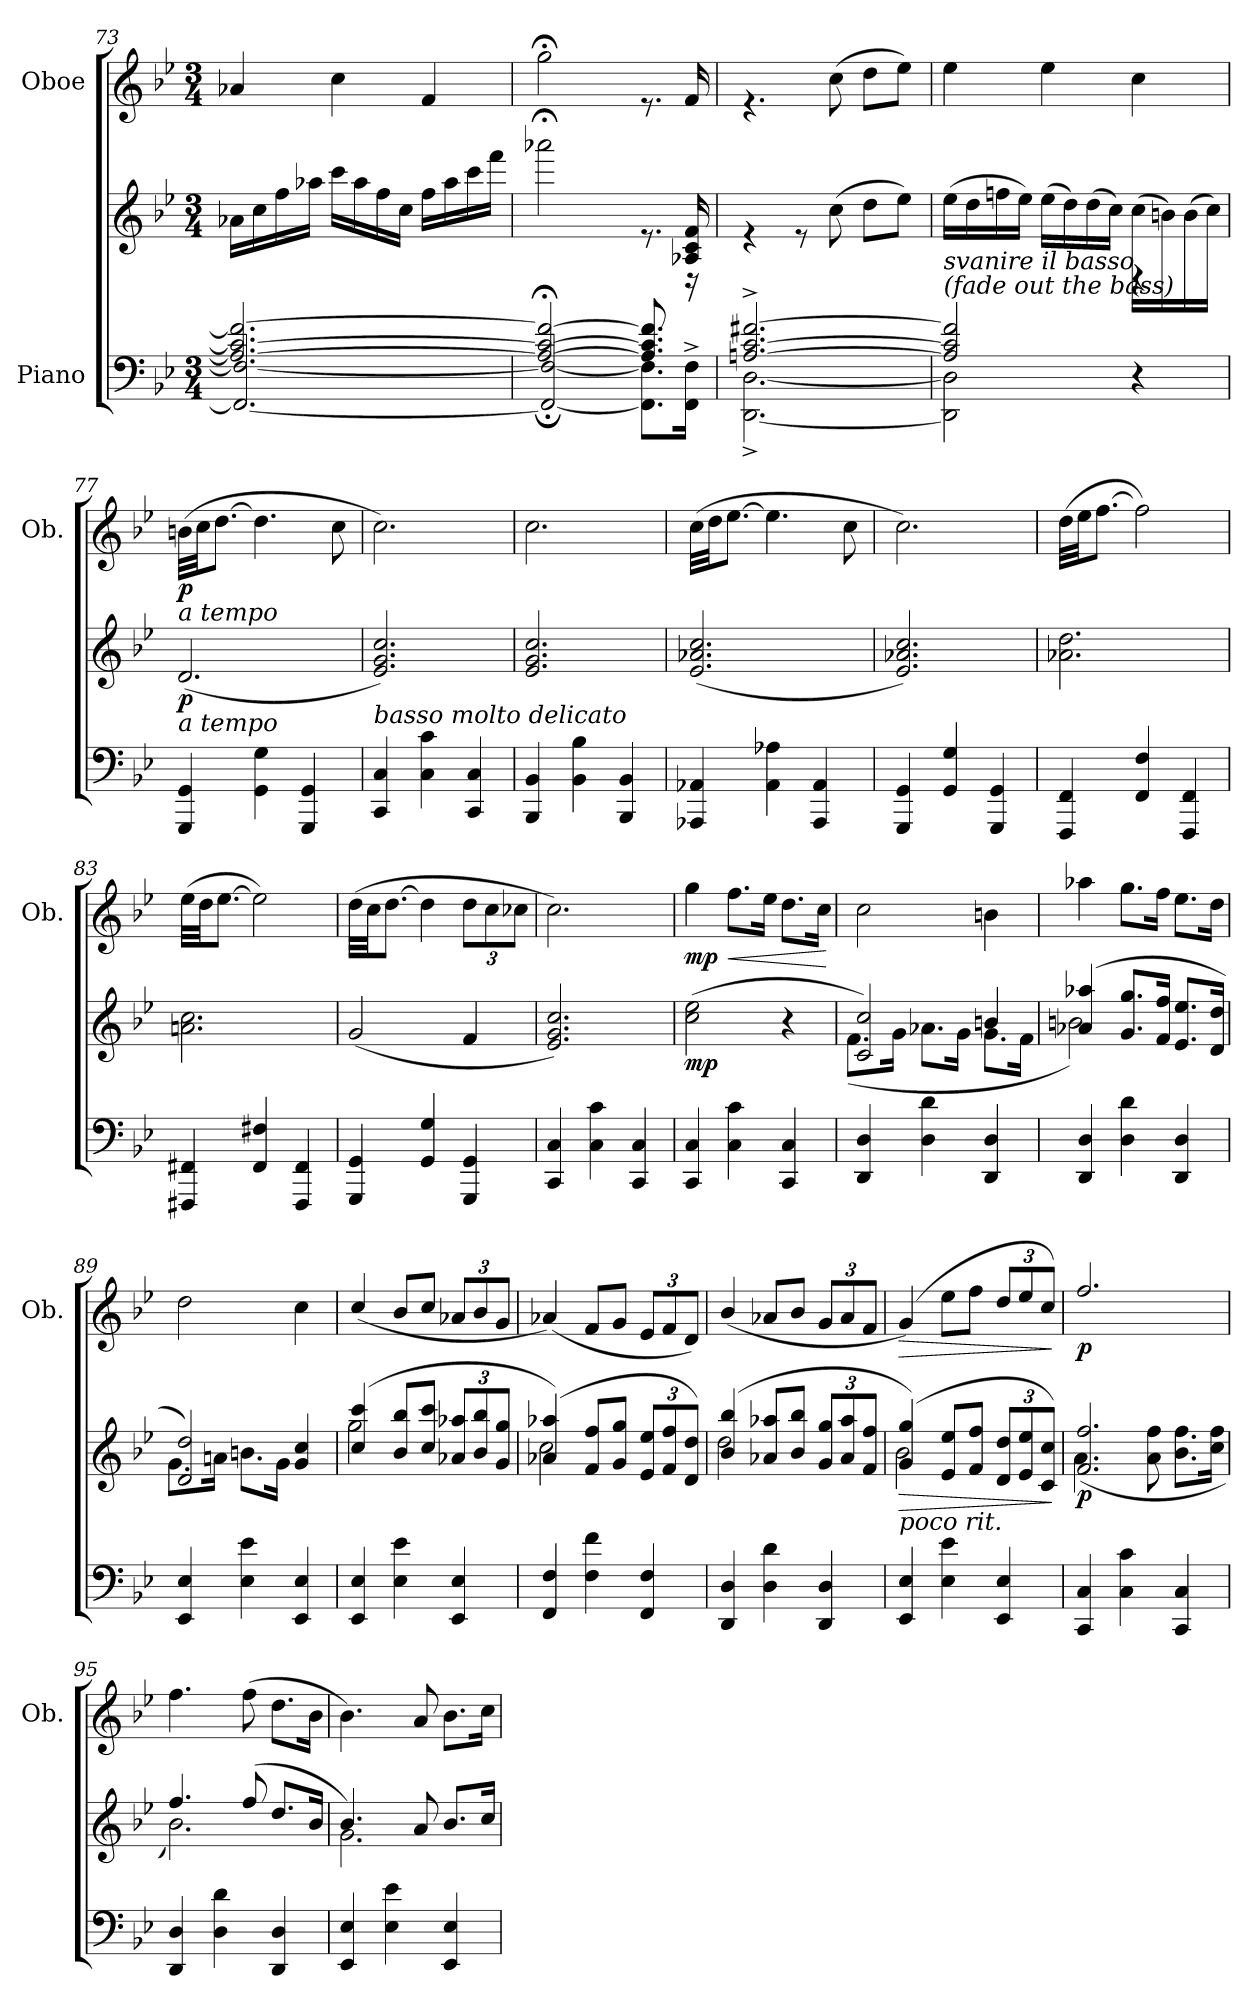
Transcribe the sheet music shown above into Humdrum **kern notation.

**kern	**kern	**dynam	**kern	**dynam
*part2	*part2	*part2	*part1	*part1
*staff3	*staff2	*staff2/3	*staff1	*staff1
*I"Piano	*	*	*I"Oboe	*
*	*	*	*I'Ob.	*
!!LO:LB:g=z
*clefF4	*clefG2	*	*clefG2	*
*k[b-e-]	*k[b-e-]	*	*k[b-e-]	*
*M3/4	*M3/4	*	*M3/4	*
=73	=73	=73	=73	=73
*^	*	*	*	*
2.A-/_ 2.c/_ 2.f/_	2.FF/_ 2.F/_	16a-X\LL	.	4a-X/	.
.	.	16cc\	.	.	.
.	.	16ff\	.	.	.
.	.	16aa-X\JJ	.	.	.
.	.	16ccc\LL	.	4cc\	.
.	.	16aa-\	.	.	.
.	.	16ff\	.	.	.
.	.	16cc\JJ	.	.	.
.	.	16ff\LL	.	4f/	.
.	.	16aa-\	.	.	.
.	.	16ccc\	.	.	.
.	.	16fff\JJ	.	.	.
=74	=74	=74	=74	=74	=74
*	*	*^	*	*	*
2A-/_;< 2c/_;< 2f/_;<	2FF/_; 2F/_;	2aaa-X;<\	8.ryy	.	2gg;<\	.
*	*	*v	*v	*	*	*
8.A-/] 8.c/] 8.f/]	8.FF\] 8.F\]L	8.re	.	8.re	.
*	*	*^	*	*	*
16ryy	16FF\^ 16F\^Jk	16A-X/ 16c/ 16f/	16r	.	16f/	.
*	*	*v	*v	*	*	*
=75	=75	=75	=75	=75	=75
[2.An/^ [2.c/^ [2.f#X/^	[2.DD\^ [2.D\^	4re	.	4.re	.
.	.	8re	.	.	.
.	.	(>8cc\	.	(>8cc\	.
.	.	8dd\L	.	8dd\L	.
.	.	8ee-\J)	.	8ee-\J)	.
=76	=76	=76	=76	=76	=76
*	*	*^	*	*	*
!	!	!LO:TX:b:i:t=svanire il basso	!	!	!	!
!	!	!LO:TX:b:i:t=(fade out the bass)	!	!	!	!
2A/] 2c/] 2f#/]	2DD\] 2D\]	(>16ee-\LL	2ryy	.	4ee-\	.
.	.	16dd\	.	.	.	.
.	.	16ffn\	.	.	.	.
.	.	16ee-\JJ)	.	.	.	.
.	.	(>16ee-\LL	.	.	4ee-\	.
.	.	16dd\)	.	.	.	.
.	.	(>16dd\	.	.	.	.
.	.	16cc\JJ)	.	.	.	.
4ryy	4r	(>16cc\LL	4rD	.	4cc\	.
.	.	16bn\)	.	.	.	.
.	.	(>16b\	.	.	.	.
.	.	16cc\JJ)	.	.	.	.
*v	*v	*	*	*	*	*
*	*v	*v	*	*	*
!!LO:PB:g=z
=77	=77	=77	=77	=77
!	!	!	!LO:TX:b:i:t=a tempo	!
!	!LO:TX:b:i:t=a tempo	!	!	!
!	!	!LO:DY:b	!	!LO:DY:b
4GGG/ 4GG/	(2.d/	p	(32bn\LLL	p
.	.	.	32cc\JJ	.
.	.	.	[8.dd\J	.
4GG\ 4G\	.	.	4.dd\]	.
4GGG/ 4GG/	.	.	.	.
.	.	.	8cc\	.
=78	=78	=78	=78	=78
!LO:TX:a:i:t=basso molto delicato	!	!	!	!
4CC/ 4C/	2.e-/ 2.g/ 2.cc/)	.	2.cc\)	.
4C\ 4c\	.	.	.	.
4CC/ 4C/	.	.	.	.
=79	=79	=79	=79	=79
4BBB-/ 4BB-/	2.e-/ 2.g/ 2.cc/	.	2.cc\	.
4BB-\ 4B-\	.	.	.	.
4BBB-/ 4BB-/	.	.	.	.
=80	=80	=80	=80	=80
4AAA-X/ 4AA-X/	(2.e-/ 2.a-X/ 2.cc/	.	(32cc\LLL	.
.	.	.	32dd\JJ	.
.	.	.	[8.ee-\J	.
4AA-\ 4A-X\	.	.	4.ee-\]	.
4AAA-/ 4AA-/	.	.	.	.
.	.	.	8cc\	.
=81	=81	=81	=81	=81
4GGG/ 4GG/	2.e-/ 2.a-X/ 2.cc/)	.	2.cc\)	.
4GG/ 4G/	.	.	.	.
4GGG/ 4GG/	.	.	.	.
=82	=82	=82	=82	=82
4FFF/ 4FF/	2.a-X\ 2.dd\	.	(32dd\LLL	.
.	.	.	32ee-\JJ	.
.	.	.	[8.ff\J	.
4FF/ 4F/	.	.	2ff\])	.
4FFF/ 4FF/	.	.	.	.
=83	=83	=83	=83	=83
4FFF#X/ 4FF#X/	2.an\ 2.cc\	.	(32ee-\LLL	.
.	.	.	32dd\JJ	.
.	.	.	[8.ee-\J	.
4FF#/ 4F#X/	.	.	2ee-\])	.
4FFF#/ 4FF#/	.	.	.	.
!!LO:LB:g=z
=84	=84	=84	=84	=84
4GGG/ 4GG/	(2g/	.	(32dd\LLL	.
.	.	.	32cc\JJ	.
.	.	.	[8.dd\J	.
4GG/ 4G/	.	.	4dd\]	.
*	*	*	*Xbrackettup	*
4GGG/ 4GG/	4f/	.	12dd\L	.
.	.	.	12cc\	.
.	.	.	12cc-X\J	.
=85	=85	=85	=85	=85
4CC/ 4C/	2.e-/ 2.g/ 2.cc/)	.	2.cc\)	.
4C\ 4c\	.	.	.	.
4CC/ 4C/	.	.	.	.
=86	=86	=86	=86	=86
!	!	!LO:DY:b	!	!LO:DY:b
4CC/ 4C/	(2cc\ 2ee-\	mp	4gg\	mp
!	!	!	!	!LO:HP:b
4C\ 4c\	.	.	8.ff\L	<
.	.	.	16ee-\Jk	.
4CC/ 4C/	4r	.	8.dd\L	.
.	.	.	16cc\Jk	.
.	.	.	.	[
=87	=87	=87	=87	=87
*	*^	*	*	*
4DD/ 4D/	2c/ 2cc/)	(8.f\L	.	2cc\	.
.	.	16g\Jk	.	.	.
4D\ 4d\	.	8.a-X\L	.	.	.
.	.	16g\Jk	.	.	.
4DD/ 4D/	4bn/	8.g\L	.	4bn\	.
.	.	16f\Jk	.	.	.
=88	=88	=88	=88	=88	=88
4DD/ 4D/	(4a-X/ 4aa-X/	2bn\)	.	4aa-X\	.
4D\ 4d\	8.g/ 8.gg/L	.	.	8.gg\L	.
.	16f/ 16ff/Jk	.	.	16ff\Jk	.
4DD/ 4D/	8.e-/ 8.ee-/L	4ryy	.	8.ee-\L	.
.	16d/ 16dd/Jk	.	.	16dd\Jk	.
!!LO:LB:g=z
=89	=89	=89	=89	=89	=89
4EE-/ 4E-/	2d/ 2dd/)	8.g\L	.	2dd\	.
.	.	16an\Jk	.	.	.
4E-\ 4e-\	.	8.bn\L	.	.	.
.	.	16g\Jk	.	.	.
4EE-/ 4E-/	4g/ 4cc/	4ryy	.	4cc\	.
=90	=90	=90	=90	=90	=90
4EE-/ 4E-/	(4cc/ 4ccc/	2gg\	.	(4cc/	.
4E-\ 4e-\	8b-/ 8bb-/L	.	.	8b-/L	.
.	8cc/ 8ccc/J	.	.	8cc/J	.
*	*Xbrackettup	*	*	*	*
4EE-/ 4E-/	12a-X/ 12aa-X/L	4ryy	.	12a-X/L	.
.	12b-/ 12bb-/	.	.	12b-/	.
.	12g/ 12gg/J	.	.	12g/J	.
=91	=91	=91	=91	=91	=91
4FF/ 4F/	(4a-X/ 4aa-X/)	2cc\	.	(4a-X/)	.
4F\ 4f\	8f/ 8ff/L	.	.	8f/L	.
.	8g/ 8gg/J	.	.	8g/J	.
4FF/ 4F/	12e-/ 12ee-/L	4ryy	.	12e-/L	.
.	12f/ 12ff/	.	.	12f/	.
.	12d/ 12dd/J)	.	.	12d/J)	.
=92	=92	=92	=92	=92	=92
4DD/ 4D/	(4b-/ 4bb-/	2dd\	.	(4b-/	.
4D\ 4d\	8a-X/ 8aa-X/L	.	.	8a-X/L	.
.	8b-/ 8bb-/J	.	.	8b-/J	.
4DD/ 4D/	12g/ 12gg/L	4ryy	.	12g/L	.
.	12a-/ 12aa-/	.	.	12a-/	.
.	12f/ 12ff/J	.	.	12f/J	.
=93	=93	=93	=93	=93	=93
!LO:TX:a:i:t=poco rit.	!	!	!	!	!
!	!	!	!LO:HP:b	!	!LO:HP:b
4EE-/ 4E-/	(4g/ 4gg/)	2b-\	>	(4g/)	>
4E-\ 4e-\	8e-/ 8ee-/L	.	.	8ee-\L	.
.	8f/ 8ff/J	.	.	8ff\J	.
4EE-/ 4E-/	12d/ 12dd/L	4ryy	.	12dd/L	.
.	12e-/ 12ee-/	.	.	12ee-/	.
.	12c/ 12cc/J)	.	.	12cc/J)	.
*	*v	*v	*	*	*
.	.	]	.	]
!!LO:LB:g=z
=94	=94	=94	=94	=94
*	*^	*	*	*
!	!	!	!LO:DY:b	!	!LO:DY:b
4CC/ 4C/	2.f/ 2.ff/	(4.a\	p	2.ff/	p
4C\ 4c\	.	.	.	.	.
.	.	8a\ 8ff\	.	.	.
4CC/ 4C/	.	8.b-\ 8.ff\L	.	.	.
.	.	16cc\ 16ff\Jk	.	.	.
=95	=95	=95	=95	=95	=95
4DD/ 4D/	4.ff/	2.b-\)	.	4.ff\	.
4D\ 4d\	.	.	.	.	.
.	(8ff/	.	.	(8ff\	.
4DD/ 4D/	8.dd/L	.	.	8.dd\L	.
.	16b-/Jk	.	.	16b-\Jk	.
=96	=96	=96	=96	=96	=96
4EE-/ 4E-/	4.b-/)	2.g\	.	4.b-\)	.
4E-\ 4e-\	.	.	.	.	.
.	8a/	.	.	8a/	.
4EE-/ 4E-/	8.b-/L	.	.	8.b-\L	.
.	16cc/Jk	.	.	16cc\Jk	.
*	*v	*v	*	*	*
=	=	=	=	=
*-	*-	*-	*-	*-
